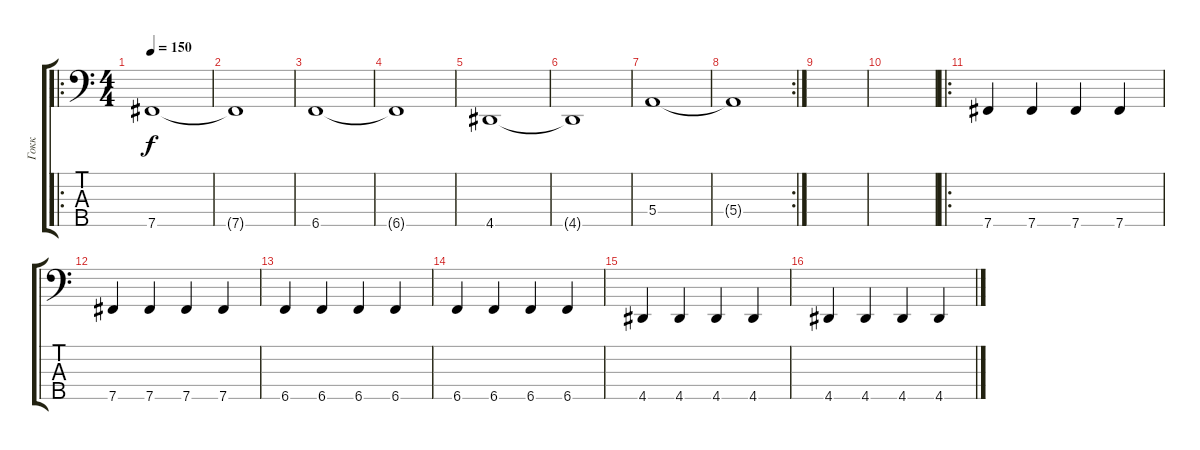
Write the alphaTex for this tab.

\track ("Гокк" "Гокк") {instrument electricbassfinger}
\staff {score tabs}
\tuning (G2 D2 A1 E1 B0) {hide}
\ro
\ts (4 4)
\tempo 150
\clef f4
\ks c
7.5.1{dy f} |
7.5{t}.1 |
6.5.1 |
6.5{t}.1 |
4.5.1 |
4.5{t}.1 |
5.4.1 |
\rc 2
5.4{t}.1 |
|
|
\ro
7.5.4 7.5.4 7.5.4 7.5.4 |
7.5.4 7.5.4 7.5.4 7.5.4 |
6.5.4 6.5.4 6.5.4 6.5.4 |
6.5.4 6.5.4 6.5.4 6.5.4 |
4.5.4 4.5.4 4.5.4 4.5.4 |
4.5.4 4.5.4 4.5.4 4.5.4
